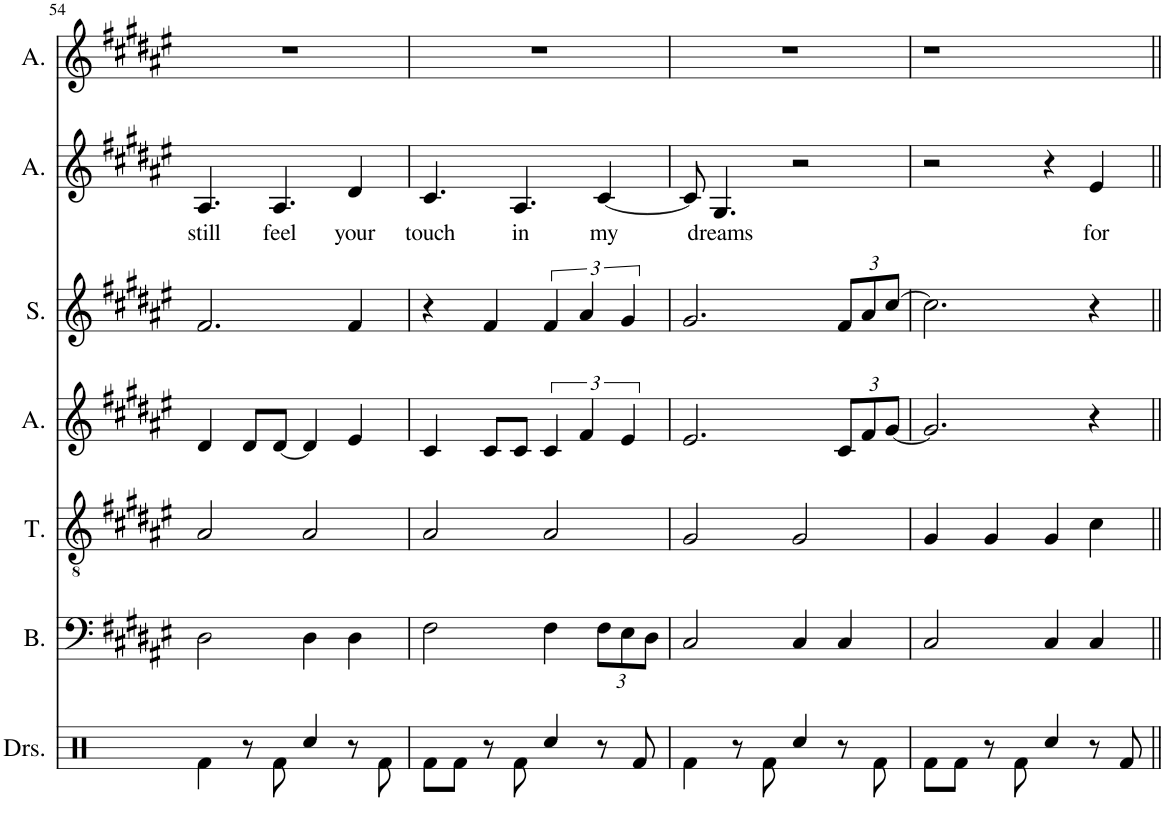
**kern	**kern	**kern	**kern	**kern	**kern	**text	**kern
*part7	*part6	*part5	*part4	*part3	*part2	*part2	*part1
*staff7	*staff6	*staff5	*staff4	*staff3	*staff2	*staff2	*staff1
*I"Drumset	*I"Bass	*I"Tenor	*I"Alto	*I"Soprano	*I"Alto	*	*I"Alto
*I'Drs.	*I'B.	*I'T.	*I'A.	*I'S.	*I'A.	*	*I'A.
!!LO:PB:g=z
*clefX	*clefF4	*clefGv2	*clefG2	*clefG2	*clefG2	*	*clefG2
*k[]	*k[f#c#g#d#a#e#]	*k[f#c#g#d#a#e#]	*k[f#c#g#d#a#e#]	*k[f#c#g#d#a#e#]	*k[f#c#g#d#a#e#]	*	*k[f#c#g#d#a#e#]
*M4/4	*M4/4	*M4/4	*M4/4	*M4/4	*M4/4	*	*M4/4
=54	=54	=54	=54	=54	=54	=54	=54
!	!	!	!	!	!	!LO:LY:b	!
4Rf\	2D#\	2A#/	4d#/	2.f#/	4.A#/	still	1r
8r	.	.	8d#/L	.	.	.	.
!	!	!	!	!	!	!LO:LY:b	!
8Rf\	.	.	[8d#/J	.	4.A#/	feel	.
4Rcc/	4D#\	2A#/	4d#/]	.	.	.	.
!	!	!	!	!	!	!LO:LY:b	!
8r	4D#\	.	4e#/	4f#/	4d#/	your	.
8Rf\	.	.	.	.	.	.	.
=55	=55	=55	=55	=55	=55	=55	=55
!	!	!	!	!	!	!LO:LY:b	!
8Rf\L	2F#\	2A#/	4c#/	4r	4.c#/	touch	1r
8Rf\J	.	.	.	.	.	.	.
8r	.	.	8c#/L	4f#/	.	.	.
!	!	!	!	!	!	!LO:LY:b	!
8Rf\	.	.	8c#/J	.	4.A#/	in	.
4Rcc/	4F#\	2A#/	6c#/	6f#/	.	.	.
.	.	.	6f#/	6a#/	.	.	.
*	*Xbrackettup	*	*	*	*	*	*
!	!	!	!	!	!	!LO:LY:b	!
8r	12F#\L	.	.	.	[4c#/	my	.
.	12E#\	.	6e#/	6g#/	.	.	.
8Rf/	.	.	.	.	.	.	.
.	12D#\J	.	.	.	.	.	.
=56	=56	=56	=56	=56	=56	=56	=56
4Rf\	2C#/	2G#/	2.e#/	2.g#/	8c#/]	.	1r
!	!	!	!	!	!	!LO:LY:b	!
.	.	.	.	.	4.G#/	dreams	.
8r	.	.	.	.	.	.	.
8Rf\	.	.	.	.	.	.	.
4Rcc/	4C#/	2G#/	.	.	2r	.	.
*	*	*	*Xbrackettup	*Xbrackettup	*	*	*
8r	4C#/	.	12c#/L	12f#/L	.	.	.
.	.	.	12f#/	12a#/	.	.	.
8Rf\	.	.	.	.	.	.	.
.	.	.	[12g#/J	[12cc#/J	.	.	.
=57	=57	=57	=57	=57	=57	=57	=57
8Rf\L	2C#/	4G#/	2.g#/]	2.cc#\]	2r	.	1r
8Rf\J	.	.	.	.	.	.	.
8r	.	4G#/	.	.	.	.	.
8Rf\	.	.	.	.	.	.	.
4Rcc/	4C#/	4G#/	.	.	4r	.	.
!	!	!	!	!	!	!LO:LY:b	!
8r	4C#/	4c#\	4r	4r	4e#/	for	.
8Rf/	.	.	.	.	.	.	.
=||	=||	=||	=||	=||	=||	=||	=||
*-	*-	*-	*-	*-	*-	*-	*-
